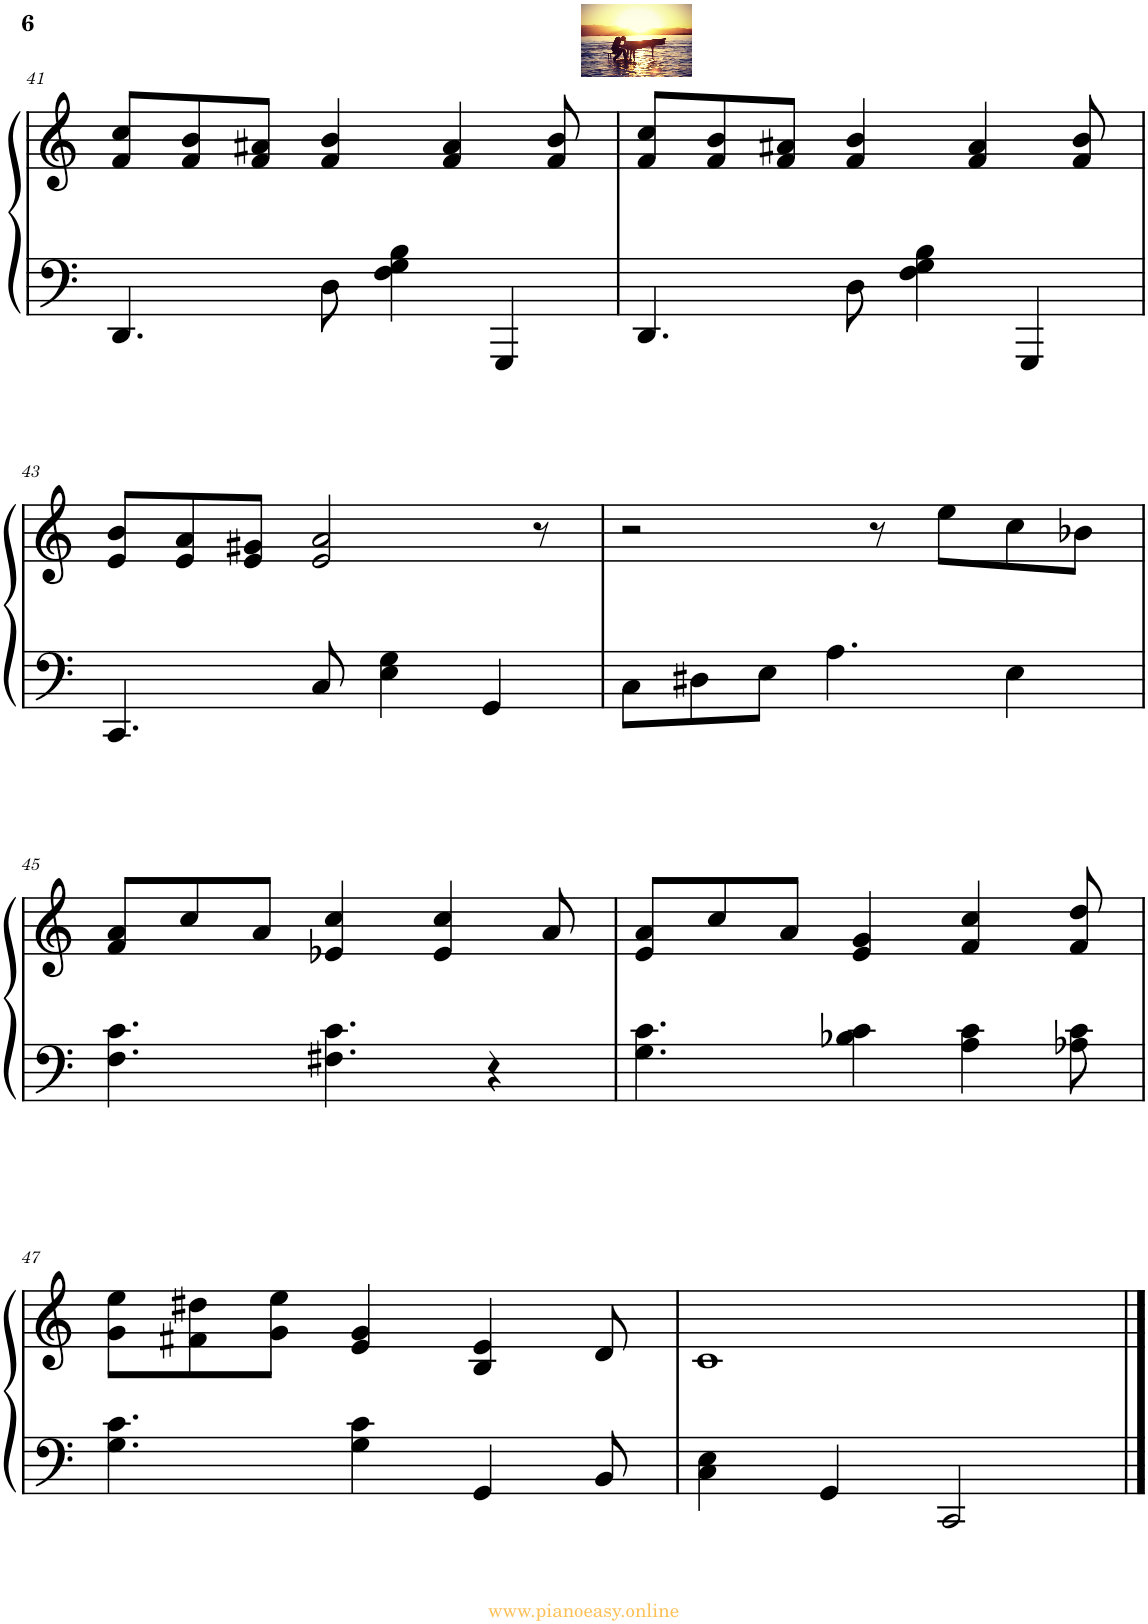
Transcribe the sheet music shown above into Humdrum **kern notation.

**kern	**kern
*part1	*part1
*staff2	*staff1
*I"Piano	*
*I'Pno.	*
!!LO:PB:g=z
*clefF4	*clefG2
*k[]	*k[]
*M4/4	*M4/4
=41	=41
4.DD/	8f/ 8cc/L
.	8f/ 8b/
.	8f/ 8a#X/J
8D\	4f/ 4b/
4F\ 4G\ 4B\	.
.	4f/ 4a#/
4GGG/	.
.	8f/ 8b/
=42	=42
4.DD/	8f/ 8cc/L
.	8f/ 8b/
.	8f/ 8a#X/J
8D\	4f/ 4b/
4F\ 4G\ 4B\	.
.	4f/ 4a#/
4GGG/	.
.	8f/ 8b/
!!LO:LB:g=z
=43	=43
4.CC/	8e/ 8b/L
.	8e/ 8a/
.	8e/ 8g#X/J
8C/	2e/ 2a/
4E\ 4G\	.
4GG/	.
.	8r
=44	=44
8C\L	2r
8D#X\	.
8E\J	.
4.A\	.
.	8r
.	8ee\L
4E\	8cc\
.	8b-X\J
!!LO:LB:g=z
=45	=45
4.F\ 4.c\	8f/ 8a/L
.	8cc/
.	8a/J
4.F#X\ 4.c\	4e-X/ 4cc/
.	4e-/ 4cc/
4r	.
.	8a/
=46	=46
4.G\ 4.c\	8e/ 8a/L
.	8cc/
.	8a/J
4B-X\ 4c\	4e/ 4g/
4A\ 4c\	4f/ 4cc/
8A-X\ 8c\	8f/ 8dd/
!!LO:LB:g=z
=47	=47
4.G\ 4.c\	8g\ 8ee\L
.	8f#X\ 8dd#X\
.	8g\ 8ee\J
4G\ 4c\	4e/ 4g/
4GG/	4B/ 4e/
8BB/	8d/
=48	=48
4C\ 4E\	1c
4GG/	.
2CC/	.
==	==
*-	*-
